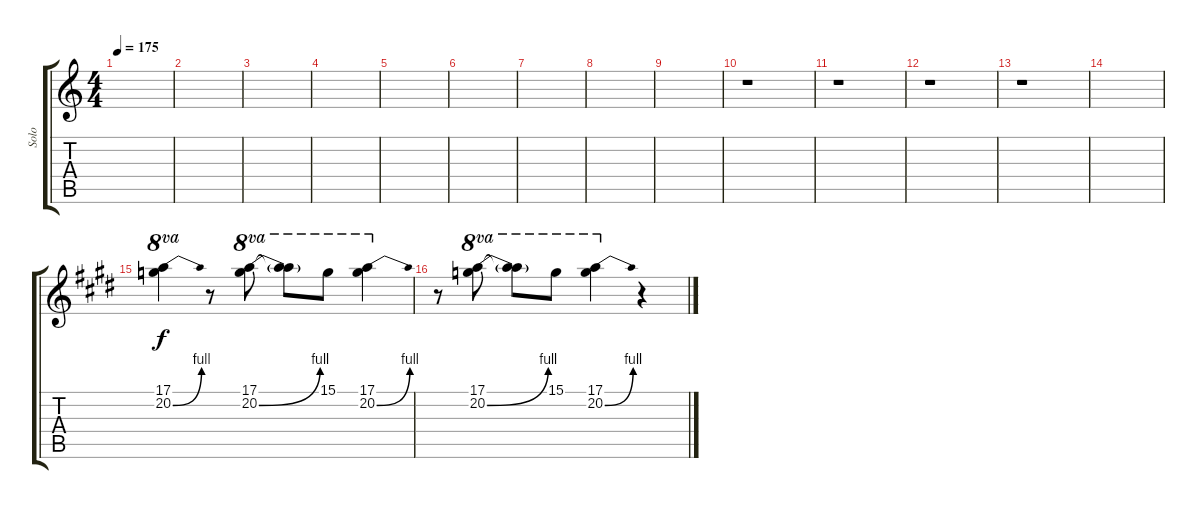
\track ("Solo" "Solo") {instrument overdrivenguitar}
\staff {score tabs}
\tuning (E4 B3 G3 D3 A2 E2) {hide}
\ts (4 4)
\tempo 175
\clef g2
\ks c
|
|
|
|
|
|
|
|
|
r.1 |
r.1 |
r.1 |
r.1 |
|
\ks e
(17.1 20.2{be (bend 0 0 60 4)}).4{ot 8va} r.8 (17.1 20.2{be (bend 0 0 60 4)}).8{ot 8va} (17.1{t} 20.2{t}).8{ot 8va} 15.1.8{ot 8va} (17.1 20.2{be (bend 0 0 60 4)}).4{ot 8va} |
\ks c#minor
r.8 (17.1 20.2{be (bend 0 0 60 4)}).8{ot 8va} (17.1{t} 20.2{t}).8{ot 8va} 15.1.8{ot 8va} (17.1 20.2{be (bend 0 0 60 4)}).4{ot 8va} r.4
